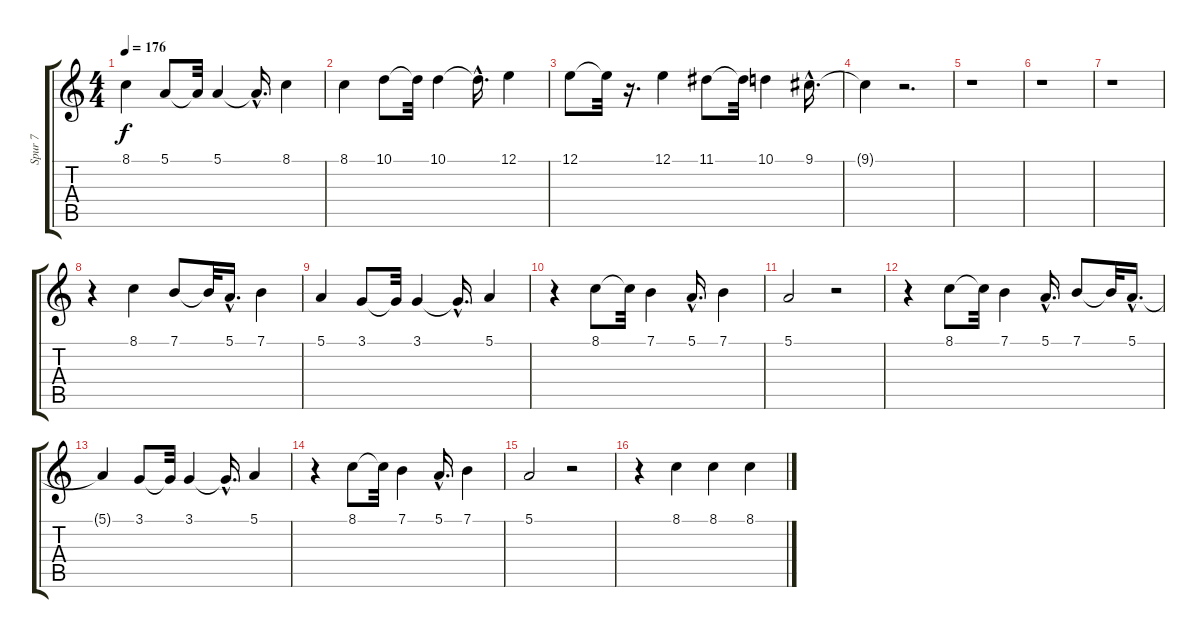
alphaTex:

\track ("Spur 7" "Spur 7") {instrument lead6voice}
\staff {score tabs}
\tuning (E4 B3 G3 D3 A2 E2) {hide}
\ts (4 4)
\tempo 176
\clef g2
\ks c
8.1{t}.4{dy f} 5.1.8 5.1{t}.32 5.1.4 5.1{hac t}.16{d} 8.1.4 |
8.1.4 10.1.8 10.1{t}.32 10.1.4 10.1{hac t}.16{d} 12.1.4 |
12.1.8 12.1{t}.32 r.16{d} 12.1.4 11.1.8 11.1{t}.32 10.1.4 9.1{hac}.16{d} |
9.1{t}.4 r.2{d} |
r.1 |
r.1 |
r.1 |
r.4 8.1.4 7.1.8 7.1{t}.32 5.1{hac}.16{d} 7.1.4 |
5.1.4 3.1.8 3.1{t}.32 3.1.4 3.1{hac t}.16{d} 5.1.4 |
r.4 8.1.8 8.1{t}.32 7.1.4 5.1{hac}.16{d} 7.1.4 |
5.1.2 r.2 |
r.4 8.1.8 8.1{t}.32 7.1.4 5.1{hac}.16{d} 7.1.8 7.1{t}.32 5.1{hac}.16{d} |
5.1{t}.4 3.1.8 3.1{t}.32 3.1.4 3.1{hac t}.16{d} 5.1.4 |
r.4 8.1.8 8.1{t}.32 7.1.4 5.1{hac}.16{d} 7.1.4 |
5.1.2 r.2 |
r.4 8.1.4 8.1.4 8.1.4
